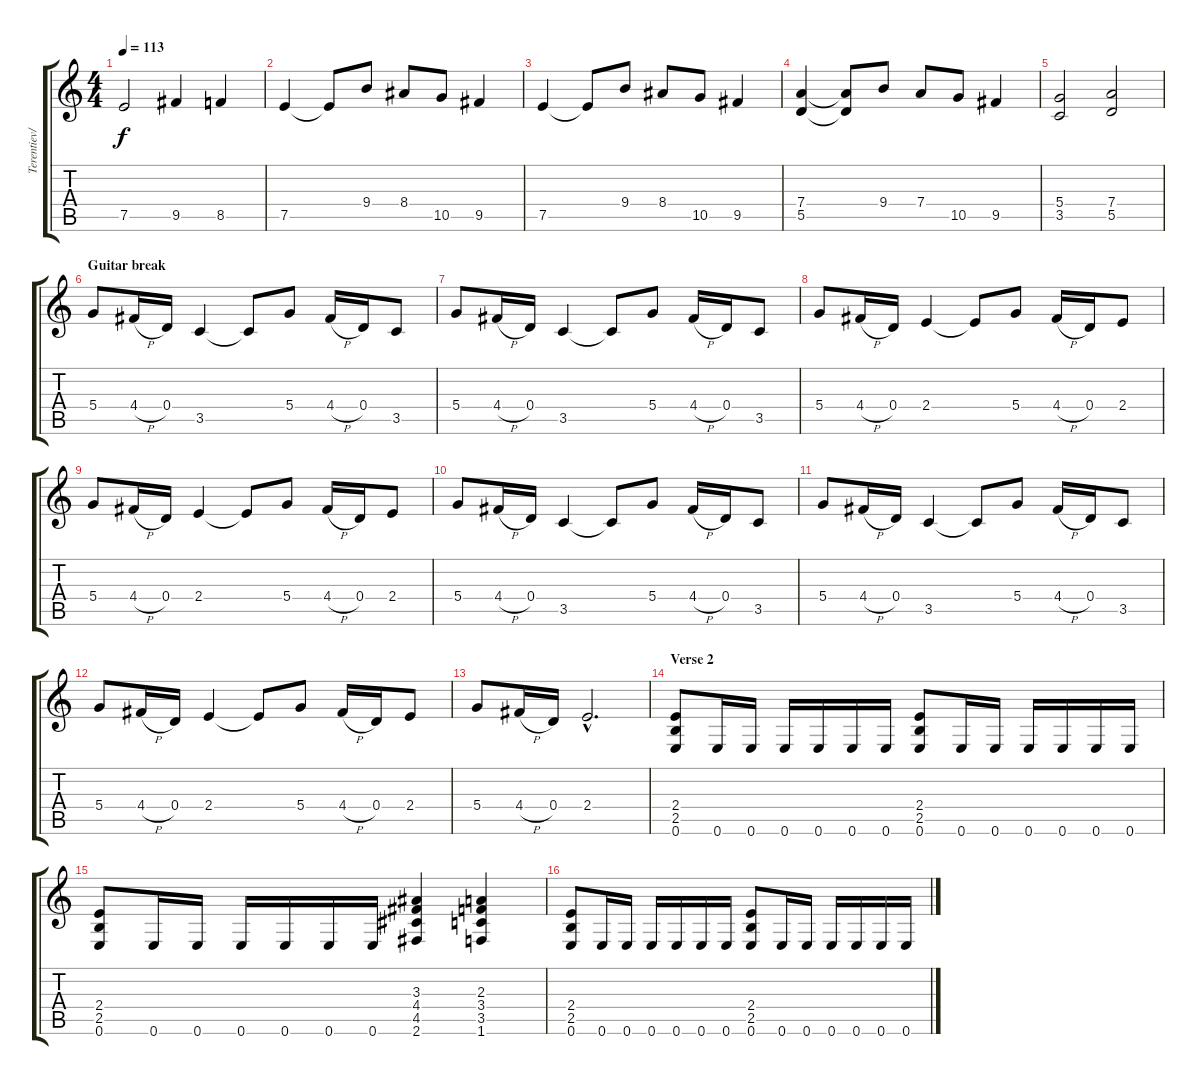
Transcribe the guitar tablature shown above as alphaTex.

\track ("Terentiev/Holstinin" "Terentiev/") {instrument distortionguitar}
\staff {score tabs}
\tuning (E4 B3 G3 D3 A2 E2) {hide}
\ts (4 4)
\tempo 113
\clef g2
\ks c
7.5.2{dy f} 9.5.4 8.5.4 |
7.5.4 7.5{t}.8 9.4.8 8.4.8 10.5.8 9.5.4 |
7.5.4 7.5{t}.8 9.4.8 8.4.8 10.5.8 9.5.4 |
(7.4 5.5).4 (7.4{t} 5.5{t}).8 9.4.8 7.4.8 10.5.8 9.5.4 |
(5.4 3.5).2 (7.4 5.5).2 |
\section ("" "Guitar break")
5.4.8 4.4{h}.16 0.4.16 3.5.4 3.5{t}.8 5.4.8 4.4{h}.16 0.4.16 3.5.8 |
5.4.8 4.4{h}.16 0.4.16 3.5.4 3.5{t}.8 5.4.8 4.4{h}.16 0.4.16 3.5.8 |
5.4.8 4.4{h}.16 0.4.16 2.4.4 2.4{t}.8 5.4.8 4.4{h}.16 0.4.16 2.4.8 |
5.4.8 4.4{h}.16 0.4.16 2.4.4 2.4{t}.8 5.4.8 4.4{h}.16 0.4.16 2.4.8 |
5.4.8 4.4{h}.16 0.4.16 3.5.4 3.5{t}.8 5.4.8 4.4{h}.16 0.4.16 3.5.8 |
5.4.8 4.4{h}.16 0.4.16 3.5.4 3.5{t}.8 5.4.8 4.4{h}.16 0.4.16 3.5.8 |
5.4.8 4.4{h}.16 0.4.16 2.4.4 2.4{t}.8 5.4.8 4.4{h}.16 0.4.16 2.4.8 |
5.4.8 4.4{h}.16 0.4.16 2.4{hac}.2{d} |
\section ("" "Verse 2")
(2.4 2.5 0.6).8 0.6.16 0.6.16 0.6.16 0.6.16 0.6.16 0.6.16 (2.4 2.5 0.6).8 0.6.16 0.6.16 0.6.16 0.6.16 0.6.16 0.6.16 |
(2.4 2.5 0.6).8 0.6.16 0.6.16 0.6.16 0.6.16 0.6.16 0.6.16 (3.3 4.4 4.5 2.6).4 (2.3 3.4 3.5 1.6).4 |
(2.4 2.5 0.6).8 0.6.16 0.6.16 0.6.16 0.6.16 0.6.16 0.6.16 (2.4 2.5 0.6).8 0.6.16 0.6.16 0.6.16 0.6.16 0.6.16 0.6.16
